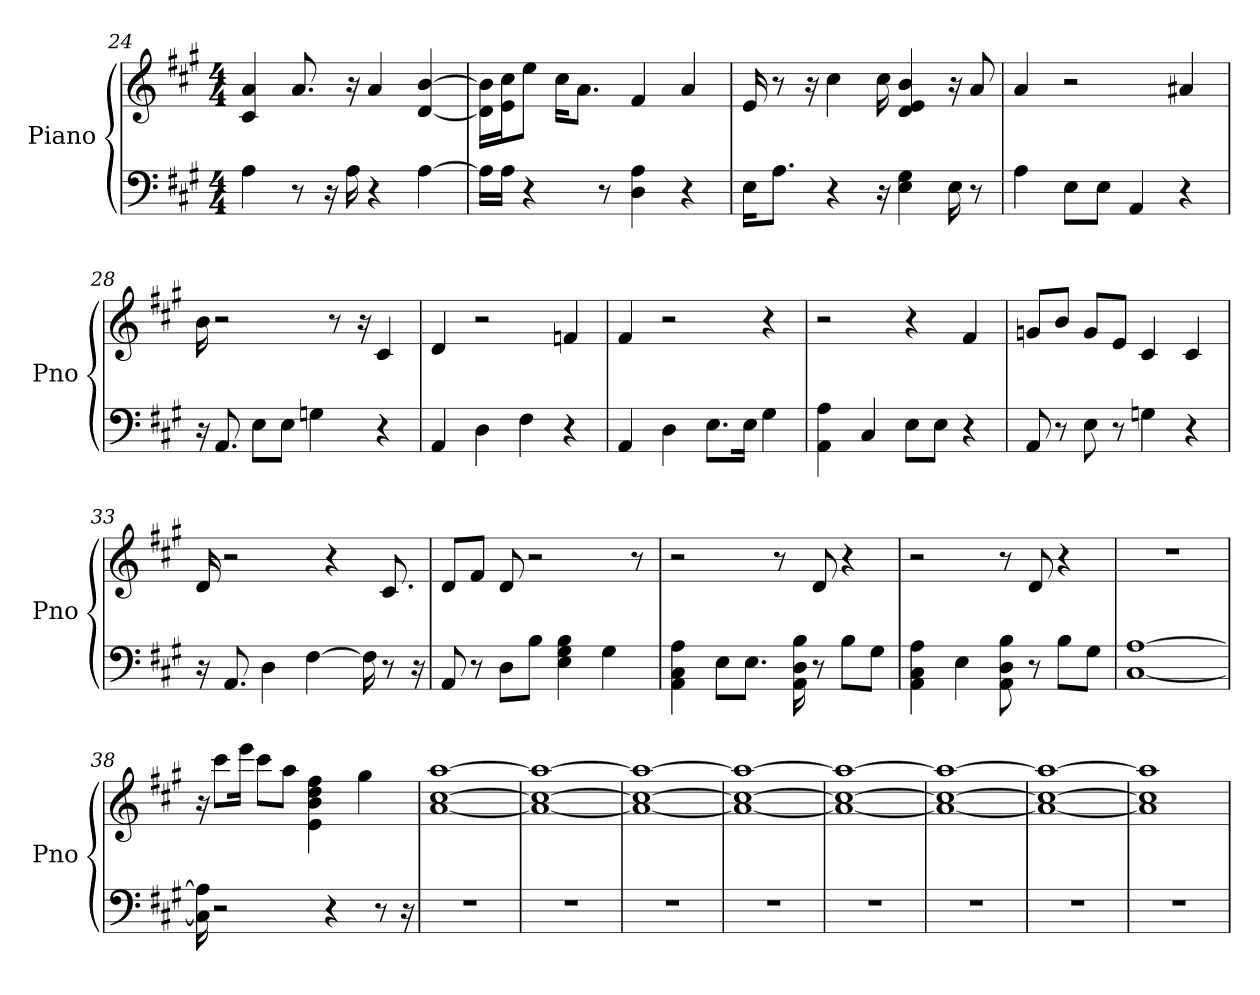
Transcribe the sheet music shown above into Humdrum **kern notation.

**kern	**kern
*part1	*part1
*staff2	*staff1
*I"Piano	*
*I'Pno	*
*clefF4	*clefG2
*k[f#c#g#]	*k[f#c#g#]
*A:	*A:
*M4/4	*M4/4
=24	=24
4A	4a 4c#
8r	8.a
16r	.
16A	16r
4r	4a
[4A	[4b [4d
=25	=25
16A\LL]	16b]\ 16d]\LL
16A\JJ	16cc#\ 16e\J
4r	8ee\J
.	16cc#\KL
.	8.a\J
8r	.
4A 4D	4f#
4r	4a
=26	=26
16E\KL	16e
8.A\J	8r
.	16r
4r	4cc#
16r	16cc#
4G# 4E	4b 4d 4e
16E	16r
8r	8a
=27	=27
4A	4a
8E\L	2r
8E\J	.
4AA	.
4r	4a#
=28	=28
16r	16b
8.AA	2r
8E\L	.
8E\J	.
4G	.
.	8r
.	16r
4r	4c#
=29	=29
4AA	4d
4D	2r
4F#	.
4r	4f
=30	=30
4AA	4f#
4D	2r
8.E\L	.
16E\Jk	.
4G#	4r
=31	=31
4A 4AA	2r
4C#	.
8E\L	4r
8E\J	.
4r	4f#
=32	=32
8AA	8g/L
8r	8b/J
8E	8g/L
8r	8e/J
4G	4c#
4r	4c#
=33	=33
16r	16d
8.AA	2r
4D	.
[4F#	.
.	4r
16F#]	.
8r	8.c#
16r	.
=34	=34
8AA	8d/L
8r	8f#/J
8D\L	8d
8B\J	2r
4E 4G# 4B	.
4G#	.
.	8r
=35	=35
4A 4AA 4C#	2r
8E\L	.
8.E\J	.
.	8r
16B 16D 16AA	.
8r	8d
8B\L	4r
8G#\J	.
=36	=36
4C# 4AA 4A	2r
4E	.
8B 8D 8AA	8r
8r	8d
8B\L	4r
8G#\J	.
=37	=37
[1C# [1A	1r
=38	=38
16C#] 16A]	16r
2r	8ccc#\L
.	16eee\Jk
.	8ccc#\L
.	8aa\J
.	4e 4dd 4b 4ff#
4r	.
.	4gg#
8r	.
16r	.
=39	=39
1r	[1cc# [1aa [1a
=40	=40
1r	1cc#_ 1aa_ 1a_
=41	=41
1r	1cc#_ 1aa_ 1a_
=42	=42
1r	1cc#_ 1aa_ 1a_
=43	=43
1r	1cc#_ 1aa_ 1a_
=44	=44
1r	1cc#_ 1aa_ 1a_
=45	=45
1r	1cc#_ 1aa_ 1a_
=46	=46
1r	1cc#] 1aa] 1a]
=	=
*-	*-
